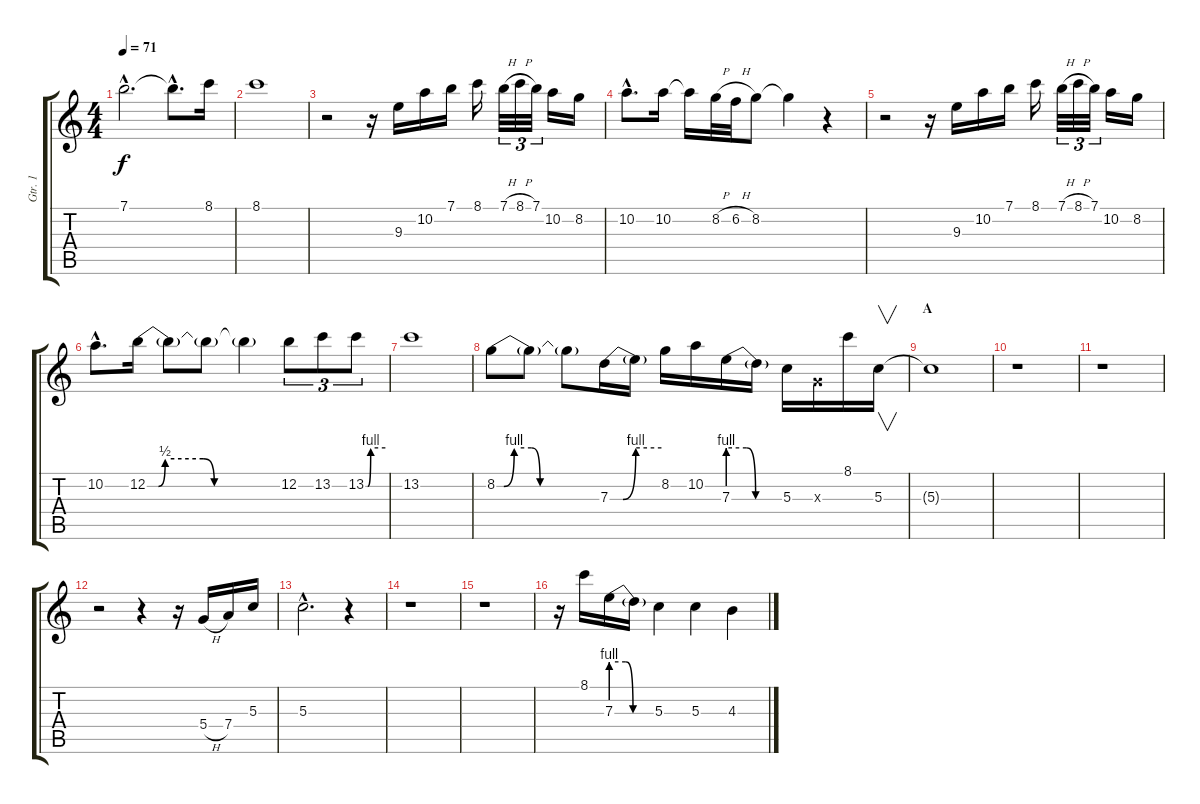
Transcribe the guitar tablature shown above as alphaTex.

\track ("Gtr. 1" "Gtr. 1") {instrument overdrivenguitar}
\staff {score tabs}
\tuning (E4 B3 G3 D3 A2 E2) {hide}
\ts (4 4)
\tempo 71
\clef g2
\ks c
7.1{hac}.2{d dy f} 7.1{hac t}.8{d} 8.1.16 |
8.1.1 |
r.2 r.16 9.3.16 10.2.16 7.1.16 8.1.16 7.1{h}.32{tu (3 2)} 8.1{h}.32{tu (3 2)} 7.1.32{tu (3 2)} 10.2.16 8.2.16 |
10.2{hac}.8{d} 10.2.16 10.2{t}.16 8.2{h}.32 6.2{h}.32 8.2.8 8.2{t}.4 r.4 |
r.2 r.16 9.3.16 10.2.16 7.1.16 8.1.16 7.1{h}.32{tu (3 2)} 8.1{h}.32{tu (3 2)} 7.1.32{tu (3 2)} 10.2.16 8.2.16 |
10.2{hac}.8{d} 12.2{be (custom 0 0 5 0 8 2 25 2 30 0 60 0)}.16 12.2{t}.8 12.2{t}.8 12.2{t}.4 12.2.8{tu (3 2)} 13.2.8{tu (3 2)} 13.2{be (custom 0 0 6 0 15 4 60 4)}.8{tu (3 2)} |
13.2.1 |
8.2{be (custom 0 0 4 0 10 4 20 4 25 0 60 0)}.8 8.2{t}.8 8.2{t}.8 7.3{be (custom 0 0 15 0 30 4 60 4)}.16 7.3{t}.16 8.2.16 10.2.16 7.3{be (custom 0 4 20 4 30 0 60 0)}.16 7.3{t}.16 5.3.16 0.3{x}.16 8.1.16 5.3.16{v} |
\section ("" "A")
5.3{t}.1 |
r.1 |
r.1 |
r.2 r.4 r.16 5.4{h}.16 7.4.16 5.3.16 |
5.3{hac}.2{d} r.4 |
r.1 |
r.1 |
r.16 8.1.16 7.3{be (custom 0 4 20 4 30 0 60 0)}.16 7.3{t}.16 5.3.4 5.3.4 4.3.4
